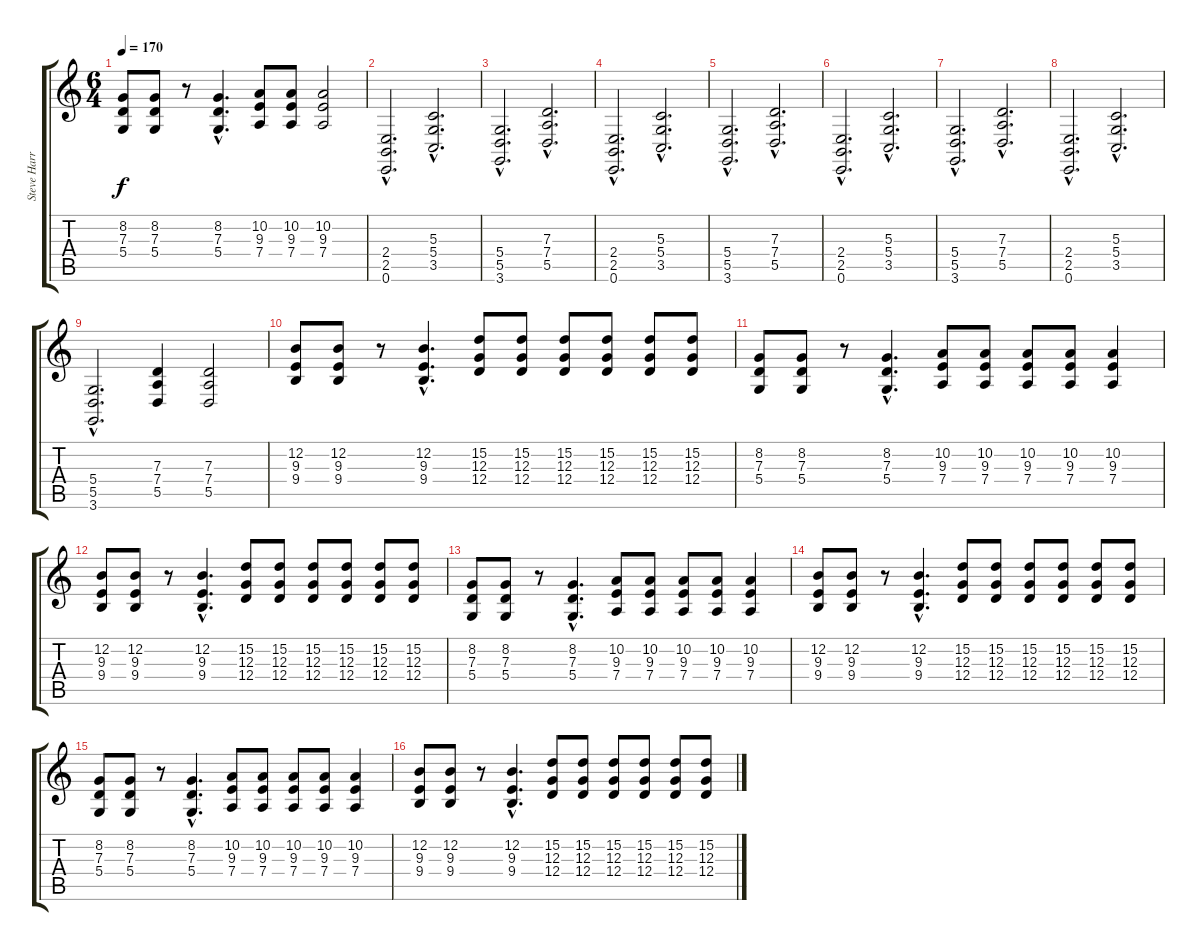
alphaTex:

\track ("Steve Harris (Keyboard)" "Steve Harr") {instrument stringensemble1}
\staff {score tabs}
\tuning (E4 B3 G3 D3 A2 E2) {hide}
\ts (6 4)
\tempo 170
\clef g2
\ks c
(8.2 7.3 5.4).8{dy f} (8.2 7.3 5.4).8 r.8 (8.2{hac} 7.3{hac} 5.4{hac}).4{d} (10.2 9.3 7.4).8 (10.2 9.3 7.4).8 (10.2 9.3 7.4).2 |
(2.4{hac} 2.5{hac} 0.6{hac}).2{d volume 11} (5.3{hac} 5.4{hac} 3.5{hac}).2{d} |
(5.4{hac} 5.5{hac} 3.6{hac}).2{d} (7.3{hac} 7.4{hac} 5.5{hac}).2{d} |
(2.4{hac} 2.5{hac} 0.6{hac}).2{d volume 11} (5.3{hac} 5.4{hac} 3.5{hac}).2{d} |
(5.4{hac} 5.5{hac} 3.6{hac}).2{d} (7.3{hac} 7.4{hac} 5.5{hac}).2{d} |
(2.4{hac} 2.5{hac} 0.6{hac}).2{d volume 11} (5.3{hac} 5.4{hac} 3.5{hac}).2{d} |
(5.4{hac} 5.5{hac} 3.6{hac}).2{d} (7.3{hac} 7.4{hac} 5.5{hac}).2{d} |
(2.4{hac} 2.5{hac} 0.6{hac}).2{d volume 11} (5.3{hac} 5.4{hac} 3.5{hac}).2{d} |
(5.4{hac} 5.5{hac} 3.6{hac}).2{d} (7.3 7.4 5.5).4 (7.3 7.4 5.5).2 |
(12.2 9.3 9.4).8 (12.2 9.3 9.4).8 r.8 (12.2{hac} 9.3{hac} 9.4{hac}).4{d} (15.2 12.3 12.4).8 (15.2 12.3 12.4).8 (15.2 12.3 12.4).8 (15.2 12.3 12.4).8 (15.2 12.3 12.4).8 (15.2 12.3 12.4).8 |
(8.2 7.3 5.4).8 (8.2 7.3 5.4).8 r.8 (8.2{hac} 7.3{hac} 5.4{hac}).4{d} (10.2 9.3 7.4).8 (10.2 9.3 7.4).8 (10.2 9.3 7.4).8 (10.2 9.3 7.4).8 (10.2 9.3 7.4).4 |
(12.2 9.3 9.4).8 (12.2 9.3 9.4).8 r.8 (12.2{hac} 9.3{hac} 9.4{hac}).4{d} (15.2 12.3 12.4).8 (15.2 12.3 12.4).8 (15.2 12.3 12.4).8 (15.2 12.3 12.4).8 (15.2 12.3 12.4).8 (15.2 12.3 12.4).8 |
(8.2 7.3 5.4).8 (8.2 7.3 5.4).8 r.8 (8.2{hac} 7.3{hac} 5.4{hac}).4{d} (10.2 9.3 7.4).8 (10.2 9.3 7.4).8 (10.2 9.3 7.4).8 (10.2 9.3 7.4).8 (10.2 9.3 7.4).4 |
(12.2 9.3 9.4).8 (12.2 9.3 9.4).8 r.8 (12.2{hac} 9.3{hac} 9.4{hac}).4{d} (15.2 12.3 12.4).8 (15.2 12.3 12.4).8 (15.2 12.3 12.4).8 (15.2 12.3 12.4).8 (15.2 12.3 12.4).8 (15.2 12.3 12.4).8 |
(8.2 7.3 5.4).8 (8.2 7.3 5.4).8 r.8 (8.2{hac} 7.3{hac} 5.4{hac}).4{d} (10.2 9.3 7.4).8 (10.2 9.3 7.4).8 (10.2 9.3 7.4).8 (10.2 9.3 7.4).8 (10.2 9.3 7.4).4 |
(12.2 9.3 9.4).8 (12.2 9.3 9.4).8 r.8 (12.2{hac} 9.3{hac} 9.4{hac}).4{d} (15.2 12.3 12.4).8 (15.2 12.3 12.4).8 (15.2 12.3 12.4).8 (15.2 12.3 12.4).8 (15.2 12.3 12.4).8 (15.2 12.3 12.4).8
